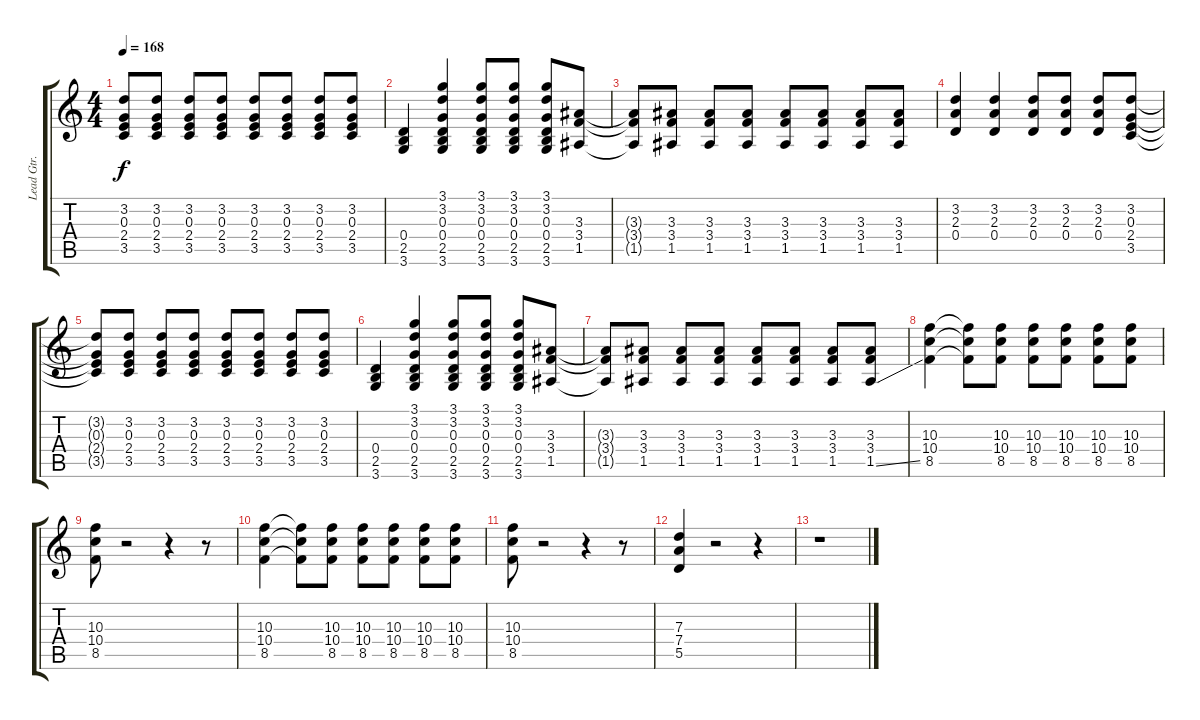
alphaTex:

\track ("Lead Gtr." "Lead Gtr.") {instrument distortionguitar}
\staff {score tabs}
\tuning (E4 B3 G3 D3 A2 E2) {hide}
\ts (4 4)
\tempo 168
\clef g2
\ks c
(3.2{t} 0.3{t} 2.4{t} 3.5{t}).8{dy f} (3.2 0.3 2.4 3.5).8 (3.2 0.3 2.4 3.5).8 (3.2 0.3 2.4 3.5).8 (3.2 0.3 2.4 3.5).8 (3.2 0.3 2.4 3.5).8 (3.2 0.3 2.4 3.5).8 (3.2 0.3 2.4 3.5).8 |
(0.4 2.5 3.6).4 (3.1 3.2 0.3 0.4 2.5 3.6).4 (3.1 3.2 0.3 0.4 2.5 3.6).8 (3.1 3.2 0.3 0.4 2.5 3.6).8 (3.1 3.2 0.3 0.4 2.5 3.6).8 (3.3 3.4 1.5).8 |
(3.3{t} 3.4{t} 1.5{t}).8 (3.3 3.4 1.5).8 (3.3 3.4 1.5).8 (3.3 3.4 1.5).8 (3.3 3.4 1.5).8 (3.3 3.4 1.5).8 (3.3 3.4 1.5).8 (3.3 3.4 1.5).8 |
(3.2 2.3 0.4).4 (3.2 2.3 0.4).4 (3.2 2.3 0.4).8 (3.2 2.3 0.4).8 (3.2 2.3 0.4).8 (3.2 0.3 2.4 3.5).8 |
(3.2{t} 0.3{t} 2.4{t} 3.5{t}).8 (3.2 0.3 2.4 3.5).8 (3.2 0.3 2.4 3.5).8 (3.2 0.3 2.4 3.5).8 (3.2 0.3 2.4 3.5).8 (3.2 0.3 2.4 3.5).8 (3.2 0.3 2.4 3.5).8 (3.2 0.3 2.4 3.5).8 |
(0.4 2.5 3.6).4 (3.1 3.2 0.3 0.4 2.5 3.6).4 (3.1 3.2 0.3 0.4 2.5 3.6).8 (3.1 3.2 0.3 0.4 2.5 3.6).8 (3.1 3.2 0.3 0.4 2.5 3.6).8 (3.3 3.4 1.5).8 |
(3.3{t} 3.4{t} 1.5{t}).8 (3.3 3.4 1.5).8 (3.3 3.4 1.5).8 (3.3 3.4 1.5).8 (3.3 3.4 1.5).8 (3.3 3.4 1.5).8 (3.3 3.4 1.5).8 (3.3 3.4 1.5{ss}).8 |
(10.3 10.4 8.5).4 (10.3{t} 10.4{t} 8.5{t}).8 (10.3 10.4 8.5).8 (10.3 10.4 8.5).8 (10.3 10.4 8.5).8 (10.3 10.4 8.5).8 (10.3 10.4 8.5).8 |
(10.3 10.4 8.5).8 r.2 r.4 r.8 |
(10.3 10.4 8.5).4 (10.3{t} 10.4{t} 8.5{t}).8 (10.3 10.4 8.5).8 (10.3 10.4 8.5).8 (10.3 10.4 8.5).8 (10.3 10.4 8.5).8 (10.3 10.4 8.5).8 |
(10.3 10.4 8.5).8 r.2 r.4 r.8 |
(7.3 7.4 5.5).4 r.2 r.4 |
r.1
